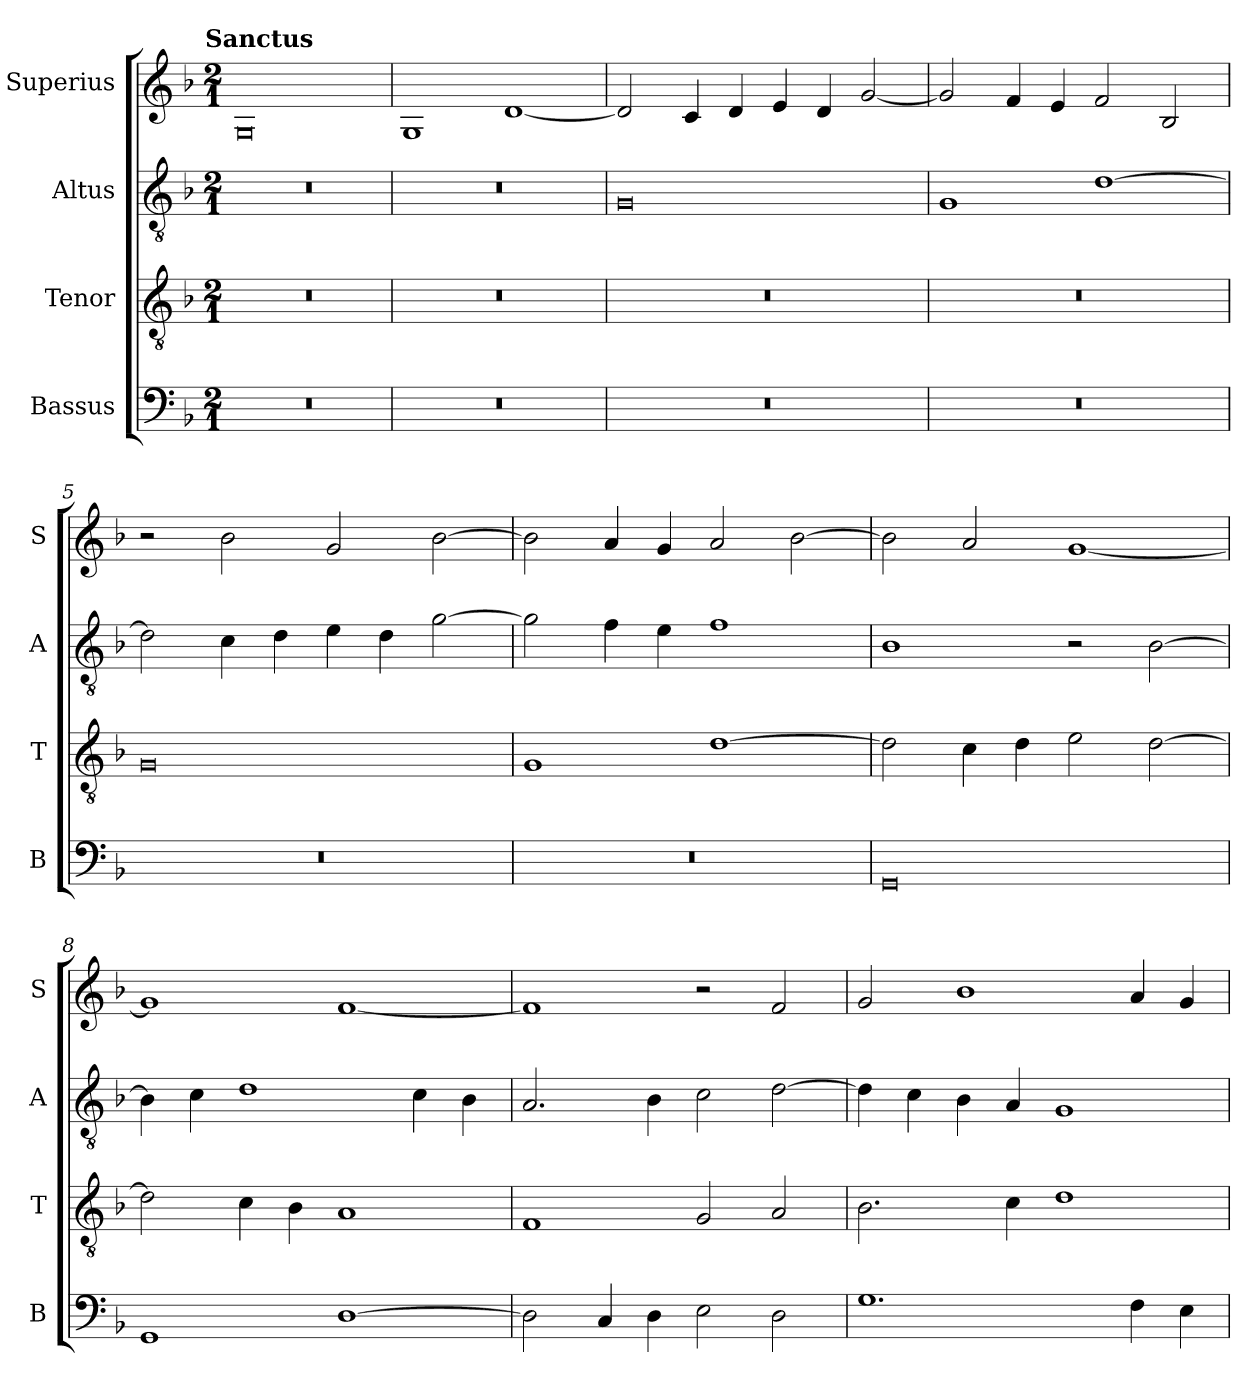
**kern	**kern	**kern	**kern
*part4	*part3	*part2	*part1
*staff4	*staff3	*staff2	*staff1
*I"Bassus	*I"Tenor	*I"Altus	*I"Superius
*I'B	*I'T	*I'A	*I'S
*clefF4	*clefGv2	*clefGv2	*clefG2
*k[b-]	*k[b-]	*k[b-]	*k[b-]
!!LO:TX:omd:t=Sanctus
*M2/1	*M2/1	*M2/1	*M2/1
=1	=1	=1	=1
0r	0r	0r	0G
=2	=2	=2	=2
0r	0r	0r	1G
.	.	.	[1d
=3	=3	=3	=3
0r	0r	0G	2d/]
.	.	.	4c/
.	.	.	4d/
.	.	.	4e/
.	.	.	4d/
.	.	.	[2g/
=4	=4	=4	=4
0r	0r	1G	2g/]
.	.	.	4f/
.	.	.	4e/
.	.	[1d	2f/
.	.	.	2B-/
=5	=5	=5	=5
0r	0G	2d\]	2r
.	.	4c\	2b-\
.	.	4d\	.
.	.	4e\	2g/
.	.	4d\	.
.	.	[2g\	[2b-\
=6	=6	=6	=6
0r	1G	2g\]	2b-\]
.	.	4f\	4a/
.	.	4e\	4g/
.	[1d	1f	2a/
.	.	.	[2b-\
=7	=7	=7	=7
0GG	2d\]	1B-	2b-\]
.	4c\	.	2a/
.	4d\	.	.
.	2e\	2r	[1g
.	[2d\	[2B-\	.
=8	=8	=8	=8
1GG	2d\]	4B-\]	1g]
.	.	4c\	.
.	4c\	1d	.
.	4B-\	.	.
[1D	1A	.	[1f
.	.	4c\	.
.	.	4B-\	.
=9	=9	=9	=9
2D\]	1F	2.A/	1f]
4C/	.	.	.
4D\	.	4B-\	.
2E\	2G/	2c\	2r
2D\	2A/	[2d\	2f/
=10	=10	=10	=10
1.G	2.B-\	4d\]	2g/
.	.	4c\	.
.	.	4B-\	1b-
.	4c\	4A/	.
.	1d	1G	.
4F\	.	.	4a/
4E\	.	.	4g/
=	=	=	=
*-	*-	*-	*-
